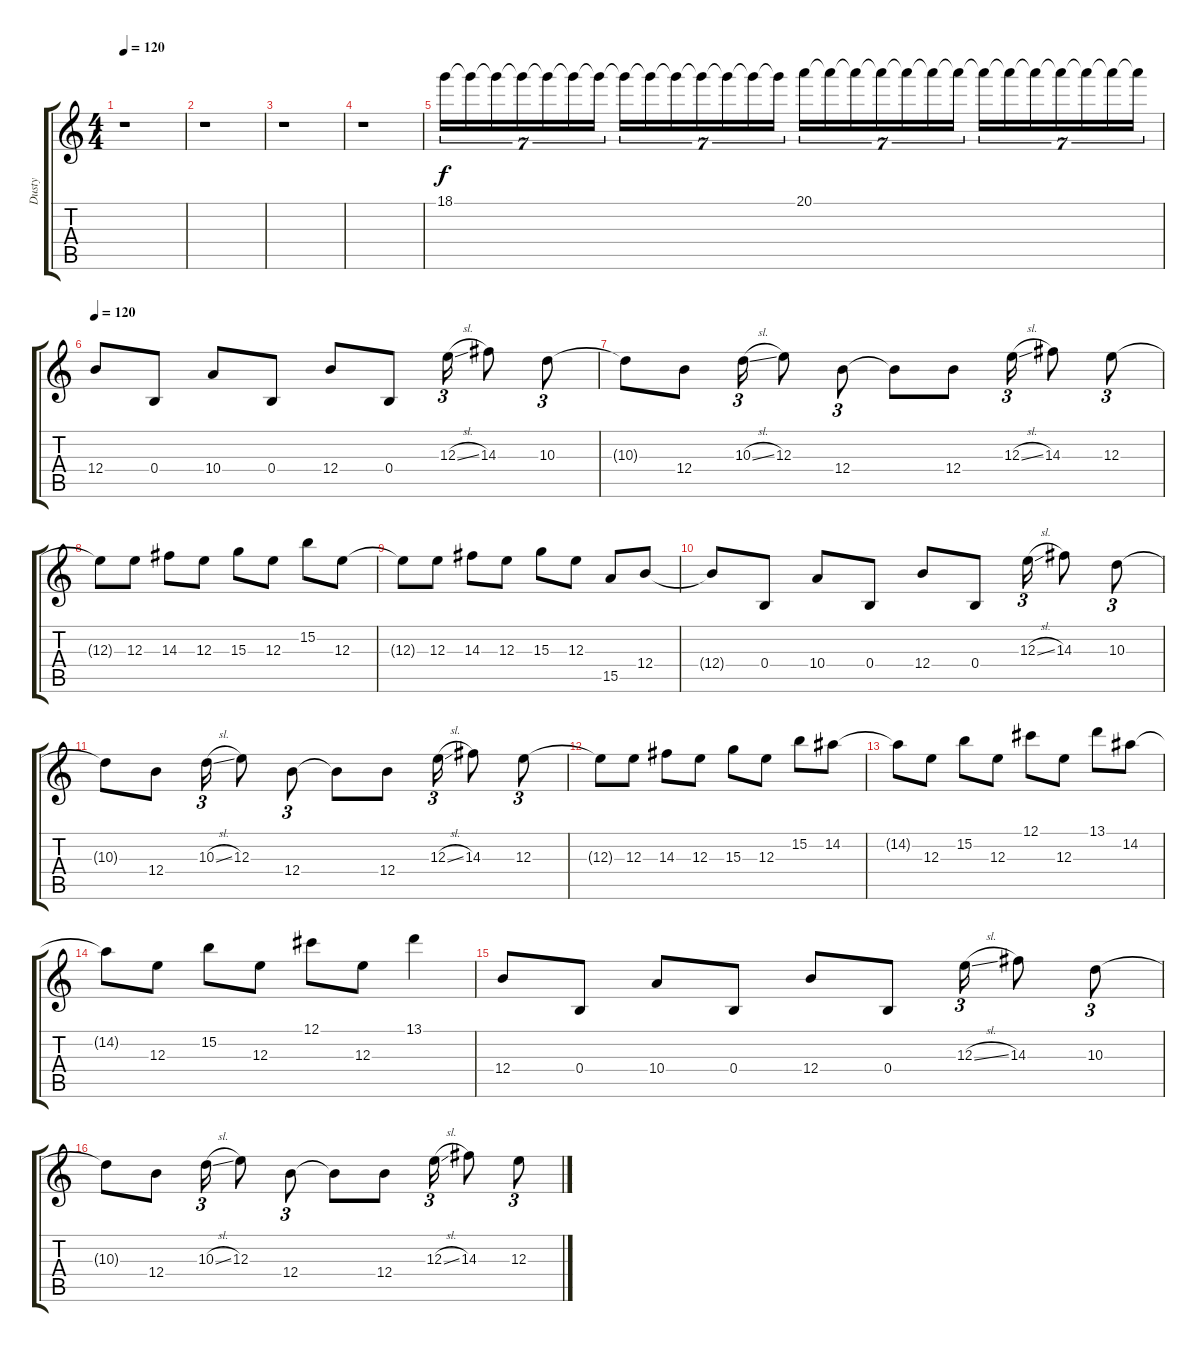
\track ("Dusty" "Dusty") {instrument distortionguitar}
\staff {score tabs}
\tuning (Db4 Ab3 E3 B2 Gb2 Db2) {hide}
\ts (4 4)
\tempo 120
\clef g2
\ks c
r.1{dy f} |
r.1 |
r.1 |
r.1 |
18.1.16{tu (7 4) volume 8 instrument electricguitarjazz} 18.1{t}.16{tu (7 4) volume 1} 18.1{t}.16{tu (7 4) volume 8 instrument electricguitarjazz} 18.1{t}.16{tu (7 4) volume 1} 18.1{t}.16{tu (7 4) volume 8 instrument electricguitarjazz} 18.1{t}.16{tu (7 4) volume 1} 18.1{t}.16{tu (7 4) volume 8 instrument electricguitarjazz} 18.1{t}.16{tu (7 4) volume 1} 18.1{t}.16{tu (7 4) volume 8 instrument electricguitarjazz} 18.1{t}.16{tu (7 4) volume 1} 18.1{t}.16{tu (7 4) volume 8 instrument electricguitarjazz} 18.1{t}.16{tu (7 4) volume 1} 18.1{t}.16{tu (7 4) volume 8 instrument electricguitarjazz} 18.1{t}.16{tu (7 4) volume 1} 20.1.16{tu (7 4) volume 8 instrument electricguitarjazz} 20.1{t}.16{tu (7 4) volume 1} 20.1{t}.16{tu (7 4) volume 8 instrument electricguitarjazz} 20.1{t}.16{tu (7 4) volume 1} 20.1{t}.16{tu (7 4) volume 8 instrument electricguitarjazz} 20.1{t}.16{tu (7 4) volume 1} 20.1{t}.16{tu (7 4) volume 8 instrument electricguitarjazz} 20.1{t}.16{tu (7 4) volume 1} 20.1{t}.16{tu (7 4) volume 8 instrument electricguitarjazz} 20.1{t}.16{tu (7 4) volume 1} 20.1{t}.16{tu (7 4) volume 8 instrument electricguitarjazz} 20.1{t}.16{tu (7 4) volume 1} 20.1{t}.16{tu (7 4) volume 8 instrument electricguitarjazz} 20.1{t}.16{tu (7 4) volume 1} |
\tempo 120
12.4.8{volume 12 instrument distortionguitar} 0.4.8 10.4.8 0.4.8 12.4.8 0.4.8 12.3{sl}.16{tu (3 2)} 14.3.8 10.3.8{tu (3 2)} |
10.3{t}.8 12.4.8 10.3{sl}.16{tu (3 2)} 12.3.8 12.4.8{tu (3 2)} 12.4{t}.8 12.4.8 12.3{sl}.16{tu (3 2)} 14.3.8 12.3.8{tu (3 2)} |
12.3{t}.8 12.3.8 14.3.8 12.3.8 15.3.8 12.3.8 15.2.8 12.3.8 |
12.3{t}.8 12.3.8 14.3.8 12.3.8 15.3.8 12.3.8 15.5.8 12.4.8 |
12.4{t}.8 0.4.8 10.4.8 0.4.8 12.4.8 0.4.8 12.3{sl}.16{tu (3 2)} 14.3.8 10.3.8{tu (3 2)} |
10.3{t}.8 12.4.8 10.3{sl}.16{tu (3 2)} 12.3.8 12.4.8{tu (3 2)} 12.4{t}.8 12.4.8 12.3{sl}.16{tu (3 2)} 14.3.8 12.3.8{tu (3 2)} |
12.3{t}.8 12.3.8 14.3.8 12.3.8 15.3.8 12.3.8 15.2.8 14.2.8 |
14.2{t}.8 12.3.8 15.2.8 12.3.8 12.1.8 12.3.8 13.1.8 14.2.8 |
14.2{t}.8 12.3.8 15.2.8 12.3.8 12.1.8 12.3.8 13.1.4 |
12.4.8 0.4.8 10.4.8 0.4.8 12.4.8 0.4.8 12.3{sl}.16{tu (3 2)} 14.3.8 10.3.8{tu (3 2)} |
10.3{t}.8 12.4.8 10.3{sl}.16{tu (3 2)} 12.3.8 12.4.8{tu (3 2)} 12.4{t}.8 12.4.8 12.3{sl}.16{tu (3 2)} 14.3.8 12.3.8{tu (3 2)}
